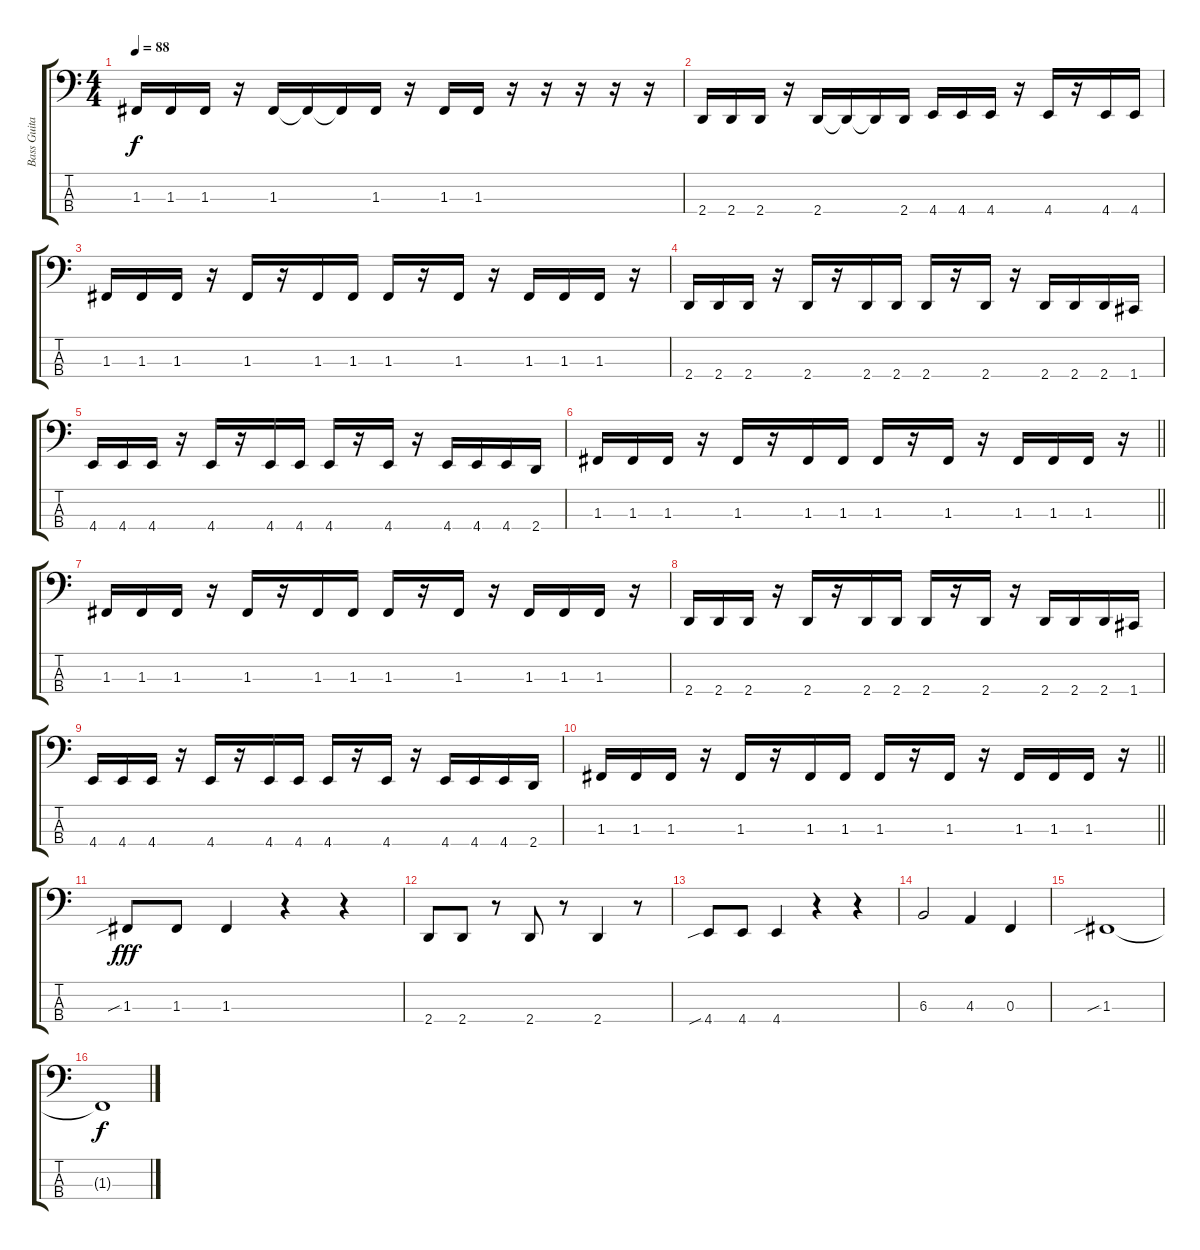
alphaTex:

\track ("Bass Guitar" "Bass Guita") {instrument electricbassfinger}
\staff {score tabs}
\tuning (Eb2 Bb1 F1 C1) {hide}
\ts (4 4)
\tempo 88
\clef f4
\ks c
1.3.16{dy f} 1.3.16 1.3.16 r.16 1.3.16 1.3{t}.16 1.3{t}.16 1.3.16 r.16 1.3.16 1.3.16 r.16 r.16 r.16 r.16 r.16 |
2.4.16 2.4.16 2.4.16 r.16 2.4.16 2.4{t}.16 2.4{t}.16 2.4.16 4.4.16 4.4.16 4.4.16 r.16 4.4.16 r.16 4.4.16 4.4.16 |
1.3.16 1.3.16 1.3.16 r.16 1.3.16 r.16 1.3.16 1.3.16 1.3.16 r.16 1.3.16 r.16 1.3.16 1.3.16 1.3.16 r.16 |
2.4.16 2.4.16 2.4.16 r.16 2.4.16 r.16 2.4.16 2.4.16 2.4.16 r.16 2.4.16 r.16 2.4.16 2.4.16 2.4.16 1.4.16 |
4.4.16 4.4.16 4.4.16 r.16 4.4.16 r.16 4.4.16 4.4.16 4.4.16 r.16 4.4.16 r.16 4.4.16 4.4.16 4.4.16 2.4.16 |
\barLineRight lightlight
1.3.16 1.3.16 1.3.16 r.16 1.3.16 r.16 1.3.16 1.3.16 1.3.16 r.16 1.3.16 r.16 1.3.16 1.3.16 1.3.16 r.16 |
1.3.16 1.3.16 1.3.16 r.16 1.3.16 r.16 1.3.16 1.3.16 1.3.16 r.16 1.3.16 r.16 1.3.16 1.3.16 1.3.16 r.16 |
2.4.16 2.4.16 2.4.16 r.16 2.4.16 r.16 2.4.16 2.4.16 2.4.16 r.16 2.4.16 r.16 2.4.16 2.4.16 2.4.16 1.4.16 |
4.4.16 4.4.16 4.4.16 r.16 4.4.16 r.16 4.4.16 4.4.16 4.4.16 r.16 4.4.16 r.16 4.4.16 4.4.16 4.4.16 2.4.16 |
\barLineRight lightlight
1.3.16 1.3.16 1.3.16 r.16 1.3.16 r.16 1.3.16 1.3.16 1.3.16 r.16 1.3.16 r.16 1.3.16 1.3.16 1.3.16 r.16 |
1.3{sib}.8{dy fff} 1.3.8 1.3.4 r.4 r.4 |
2.4.8 2.4.8 r.8 2.4.8 r.8 2.4.4 r.8 |
4.4{sib}.8 4.4.8 4.4.4 r.4 r.4 |
6.3.2 4.3.4 0.3.4 |
1.3{sib}.1 |
1.3{t}.1{dy f}
